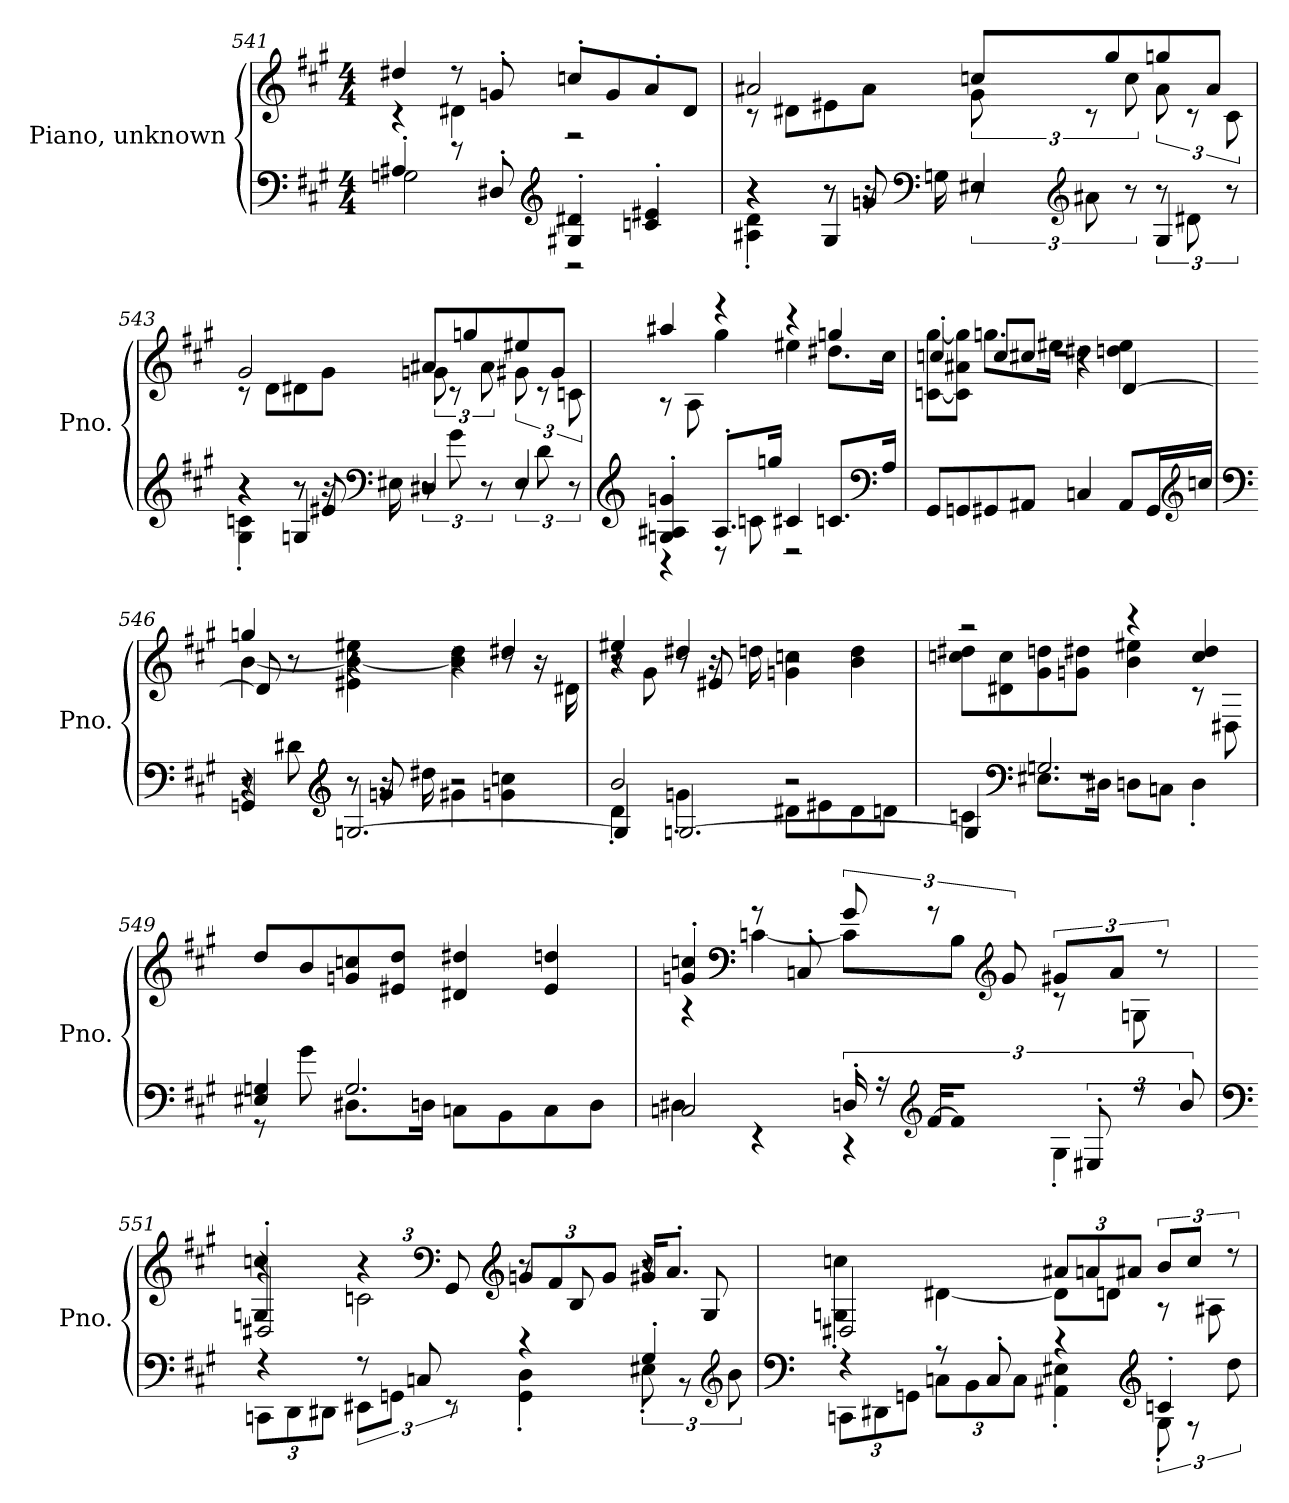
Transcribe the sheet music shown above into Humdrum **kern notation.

**kern	**kern
*part1	*part1
*staff2	*staff1
*I"Piano, unknown	*
*I'Pno.	*
*clefF4	*clefG2
*k[f#c#g#]	*k[f#c#g#]
*M4/4	*M4/4
=541	=541
*^	*^
4A#X'/	2Gn\	4dd#X/	4r
8r	.	8r	4d#X\
8D#X'/	.	8gn'/	.
*clefG2	*	*	*
4G#X/' 4d#X/'	2r	8ccn'/L	2r
.	.	8g/	.
4cn/' 4e#X/'	.	8a'/	.
.	.	8d#/J	.
!!LO:LB:g=z	!!
=542	=542	=542	=542
*	*^	*	*
4r	4A#X\' 4d\'	4r	2a#X/	8r
.	.	.	.	8d#X\L
8r	8r	4G#/	.	8e#X\
8gn/	16r	.	.	8a#\J
*clefF4	*	*	*	*
.	16Gn\	.	.	.
2r	12r	4E#X/	8ccn/L	12g#\
*clefG2	*	*	*	*
.	12a#X\	.	.	12r
.	.	.	8gg#/	.
.	12r	.	.	12cc\
.	12r	4G/	8ggn/	12a#\
.	12d#X\	.	.	12r
.	.	.	8a#/J	.
.	12r	.	.	12c#\
!!LO:LB:g=z	!!
=543	=543	=543	=543	=543
4r	4G#\' 4cn\'	4r	2g#/	8r
.	.	.	.	8d\L
8r	8r	4Gn/	.	8d#X\
8e#X/	16r	.	.	8g#\J
*clefF4	*	*	*	*
.	16E#X\	.	.	.
2r	12r	4D#X/	8a#X/L	12gn\
.	12g#\	.	.	12r
.	.	.	8ggn/	.
.	12r	.	.	12a#\
.	12r	4E#/	8ee#X/	12g#X\
.	12d\	.	.	12r
.	.	.	8g#/J	.
.	12r	.	.	12cn\
*v	*v	*v	*	*
=544	=544	=544
*clefG2	*	*
*^	*	*
4Gn/' 4A#X/' 4gn/'	4r	4aa#X/	8r
.	.	.	8A\
8.A#'/L	8r	4r	4gg#\
.	8cn\	.	.
16ggn/Jk	.	.	.
4c#X/	2r	4r	4ee#X\
8.cn/L	.	4ggn/	8.dd#X\L
*clefF4	*	*	*
16A#/Jk	.	.	16cc#\Jk
*v	*v	*	*
!!LO:LB:g=z
=545	=545	=545
*	*	*^
8GG#/L	1r	[8cn\ [8gg#\L	4ccn'/
8GGn/	.	8c\] 8a#X\ 8gg#\]J	.
8GG#X/	.	8.ggn\L	8cc/L
8AA#X/J	.	.	8cc#X/J
.	.	16ee#X\Jk	.
4Cn/	.	4dd#X\	4r
8AA#/L	.	4ddn\ 4ee#\	[4d/
16GG#/L	.	.	.
*clefG2	*	*	*
16ccn/JJ	.	.	.
=546	=546	=546	=546
*clefF4	*	*	*
*^	*	*	*
*	*^	*	*	*
4r	8r	4GGn/	4ggn/	[4b\	8d/]
.	8d#X\	.	.	.	8r
*clefG2	*	*	*	*	*
8r	8r	[2.Gn/	4r	4e#X\ 4b\_ 4ee#X\	4r
8gn/	16r	.	.	.	.
.	16dd#X\	.	.	.	.
2r	4g#X\	.	4r	4b\] 4dd\	2r
.	4gn\ 4ccn\	.	4dd#X/	8r	.
.	.	.	.	16r	.
.	.	.	.	16d#X\	.
!!LO:LB:g=z	!!	!!
=547	=547	=547	=547	=547	=547
2b/	4d'\	4G/]	4ee#X/	8r	4r
.	.	.	.	8g#\	.
.	4gn'\	[2.Gn/	4dd#X/	8r	8r
.	.	.	.	16r	8e#X/
.	.	.	.	16ddn\	.
2r	8d#X\L	.	2r	4gn\ 4ccn\	2r
.	8e#X\	.	.	.	.
.	8d#\	.	.	4b\ 4dd\	.
.	8dn\J	.	.	.	.
*	*	*	*	*v	*v
=548	=548	=548	=548	=548
1r	4cn\	4G/]	2r	8ccn\ 8dd#X\L
.	.	.	.	8d#X\ 8cc\
*clefF4	*	*	*	*
.	8.E#X\L	2.Gn/	.	8g#\ 8ddn\
.	.	.	.	8gn\ 8dd#X\J
.	16D#X\Jk	.	.	.
.	8Dn\L	.	4r	4b\ 4ee#X\
.	8Cn\J	.	.	.
.	4D'\	.	4cc/ 4dd#/	8r
.	.	.	.	8D#X\
*	*v	*v	*	*
*	*	*v	*v
!!LO:LB:g=z
=549	=549	=549
4E#X/ 4Gn/	8r	8dd/L
.	8g#\	8b/
2.G/	8.D#X\L	8gn/ 8ccn/
.	.	8e#X/ 8dd/J
.	16Dn\Jk	.
.	8Cn\L	4d#X/ 4dd#X/
.	8BB\	.
.	8C\	4e#/ 4ddn/
.	8D\J	.
=550	=550	=550
*	*	*^
2Cn/	4D#X\	4gn/' 4ccn/'	4r
*	*	*clefF4	*
.	4r	8r	[4cn\
.	.	8Cn'/	.
24Dn'/	4r	12g/	8c\L]
24r	.	.	.
*clefG2	*	*	*
[24f#/KL	.	12r	.
8f#/J]	.	.	8B\J
*	*	*clefG2	*
.	.	12g/	.
12E#X'/	4G#'\	12g#X/L	8r
12r	.	12a/J	.
.	.	.	8Gn\
12b/	.	12r	.
*	*	*v	*v
!!LO:PB:g=z
=551	=551	=551
*clefF4	*	*
*	*Xbrackettup	*
*	*	*^
*	*	*	*^
4r	12CCn\L	2D#X/	4r	4Gn/' 4ccn/'
.	12DD\	.	.	.
.	12DD#X\J	.	.	.
*	*brackettup	*	*	*
8r	12EE#X\L	.	2cn\	6r
.	12GGn\J	.	.	.
8Cn/	.	.	.	.
*	*	*clefF4	*	*
.	12r	.	.	12GG#/
*	*	*clefG2	*	*
*	*	*Xbrackettup	*	*
4r	4GG\' 4D\'	12gn/L	.	8r
.	.	12f#/	.	.
.	.	.	.	8B/
.	.	12g/J	.	.
4G#'/	12E#X'\	16g#X/KL	4r	8r
.	.	8.a'/J	.	.
.	12r	.	.	.
.	.	.	.	8G/
*clefG2	*	*	*	*
.	12b\	.	.	.
*	*	*v	*v	*v
!!LO:LB:g=z
=552	=552	=552
*clefF4	*	*
*	*Xbrackettup	*
*	*	*^
4r	12CCn\L	2D#X/	4Gn\' 4ccn\'
.	12DD#X\	.	.
.	12GGn\J	.	.
8r	12Cn\L	.	[4d#X\
.	12BB\	.	.
8C'/	.	.	.
.	12C\J	.	.
4r	4AA#X\' 4E#X\'	12a#X/L	8d#\L]
.	.	12an/	.
.	.	.	8dn\J
.	.	12a#X/J	.
*clefG2	*	*	*
*	*brackettup	*brackettup	*
4cn'/	12G#'\	12b/L	8r
.	12r	12cc/J	.
.	.	.	8A#X\
.	12dd\	12r	.
*v	*v	*	*
*	*v	*v
=	=
*-	*-
